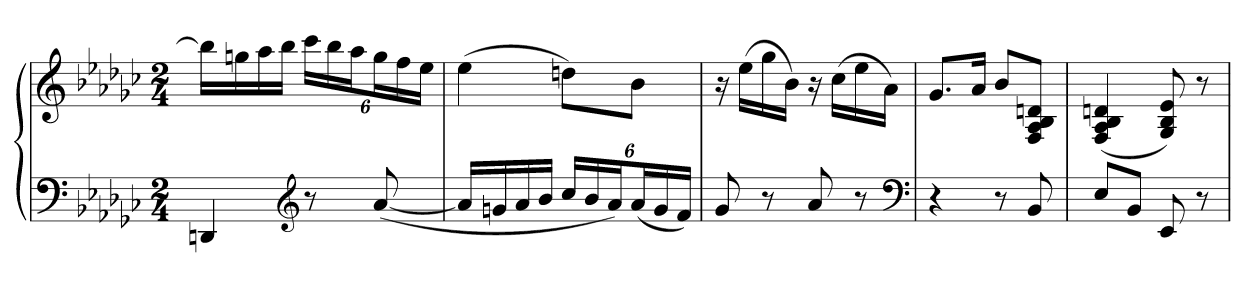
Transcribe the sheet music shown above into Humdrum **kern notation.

**kern	**kern
*part1	*part1
*staff2	*staff1
*clefF4	*clefG2
*k[b-e-a-d-g-c-]	*k[b-e-a-d-g-c-]
*e-:	*e-:
*M2/4	*M2/4
=	=
4DDn	16bb-LL]
.	16ggn
.	16aa-
.	16bb-JJ
*clefG2	*
8r	24ccc-LL
.	24bb-
.	24aa-J
([8a-	24ggL
.	24ff
.	24ee-JJ
=195	=195
16a-LL]	(4ee-
16gn	.
16a-	.
16b-JJ	.
24cc-LL	8ddnL)
24b-	.
24a-J)	.
(24a-L	8b-J
24g	.
24fJJ)	.
=196	=196
8g-	16r
.	(16ee-LL
8r	16gg-
.	16b-JJ)
8a-	16r
.	(16cc-LL
8r	16ee-
.	16a-JJ)
*clefF4	*
=197	=197
4r	8.g-L
.	16a-Jk
8r	8b-L
8BB-	8F 8A- 8B- 8dnJ
=198	=198
8E-L	(4F 4A- 4B- 4dn
8BB-J	.
8EE-	8G- 8B- 8e-)
8r	8r
=	=
*-	*-
